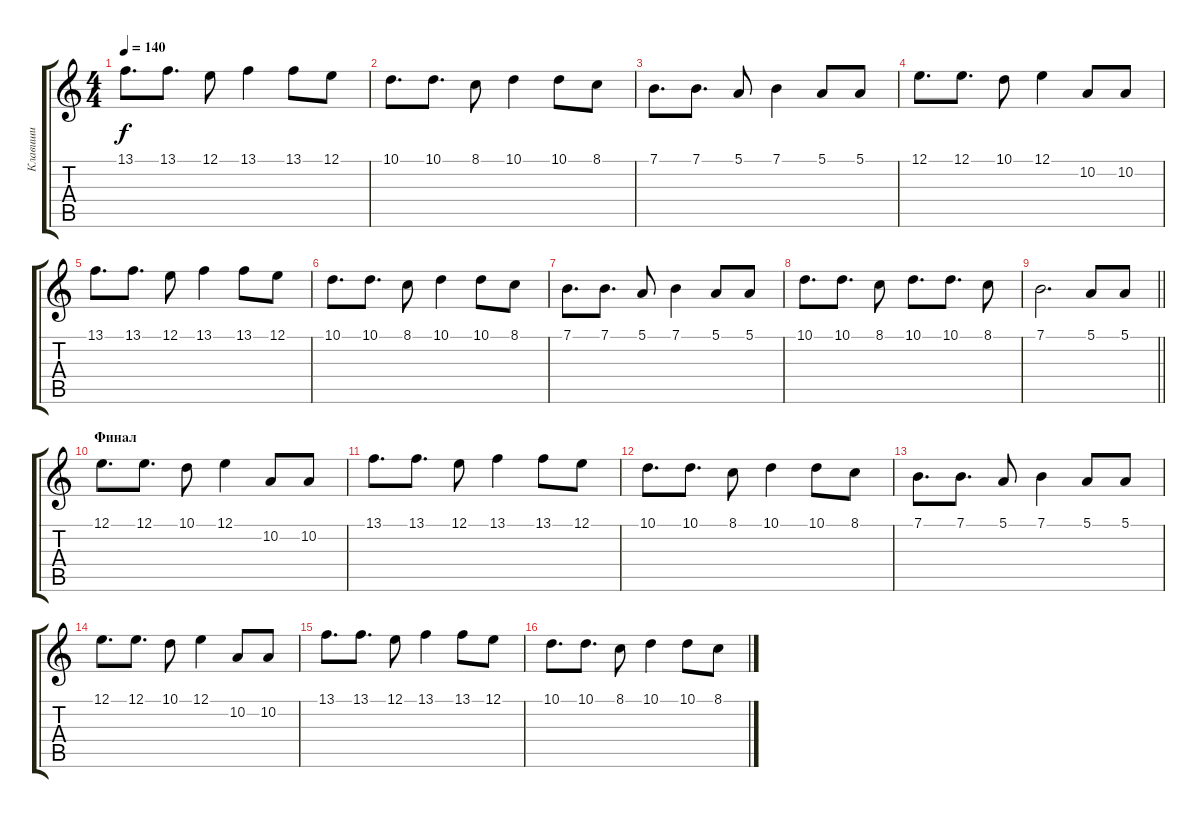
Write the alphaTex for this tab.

\track ("Клавиши" "Клавиши") {instrument fx7echoes}
\staff {score tabs}
\tuning (E4 B3 G3 D3 A2 E2) {hide}
\ts (4 4)
\tempo 140
\clef g2
\ks c
13.1.8{d dy f} 13.1.8{d} 12.1.8 13.1.4 13.1.8 12.1.8 |
10.1.8{d} 10.1.8{d} 8.1.8 10.1.4 10.1.8 8.1.8 |
7.1.8{d} 7.1.8{d} 5.1.8 7.1.4 5.1.8 5.1.8 |
12.1.8{d} 12.1.8{d} 10.1.8 12.1.4 10.2.8 10.2.8 |
13.1.8{d} 13.1.8{d} 12.1.8 13.1.4 13.1.8 12.1.8 |
10.1.8{d} 10.1.8{d} 8.1.8 10.1.4 10.1.8 8.1.8 |
7.1.8{d} 7.1.8{d} 5.1.8 7.1.4 5.1.8 5.1.8 |
10.1.8{d} 10.1.8{d} 8.1.8 10.1.8{d} 10.1.8{d} 8.1.8 |
\barLineRight lightlight
7.1.2{d} 5.1.8 5.1.8 |
\section ("" "Финал")
12.1.8{d} 12.1.8{d} 10.1.8 12.1.4 10.2.8 10.2.8 |
13.1.8{d} 13.1.8{d} 12.1.8 13.1.4 13.1.8 12.1.8 |
10.1.8{d} 10.1.8{d} 8.1.8 10.1.4 10.1.8 8.1.8 |
7.1.8{d} 7.1.8{d} 5.1.8 7.1.4 5.1.8 5.1.8 |
12.1.8{d} 12.1.8{d} 10.1.8 12.1.4 10.2.8 10.2.8 |
13.1.8{d} 13.1.8{d} 12.1.8 13.1.4 13.1.8 12.1.8 |
10.1.8{d} 10.1.8{d} 8.1.8 10.1.4 10.1.8 8.1.8
